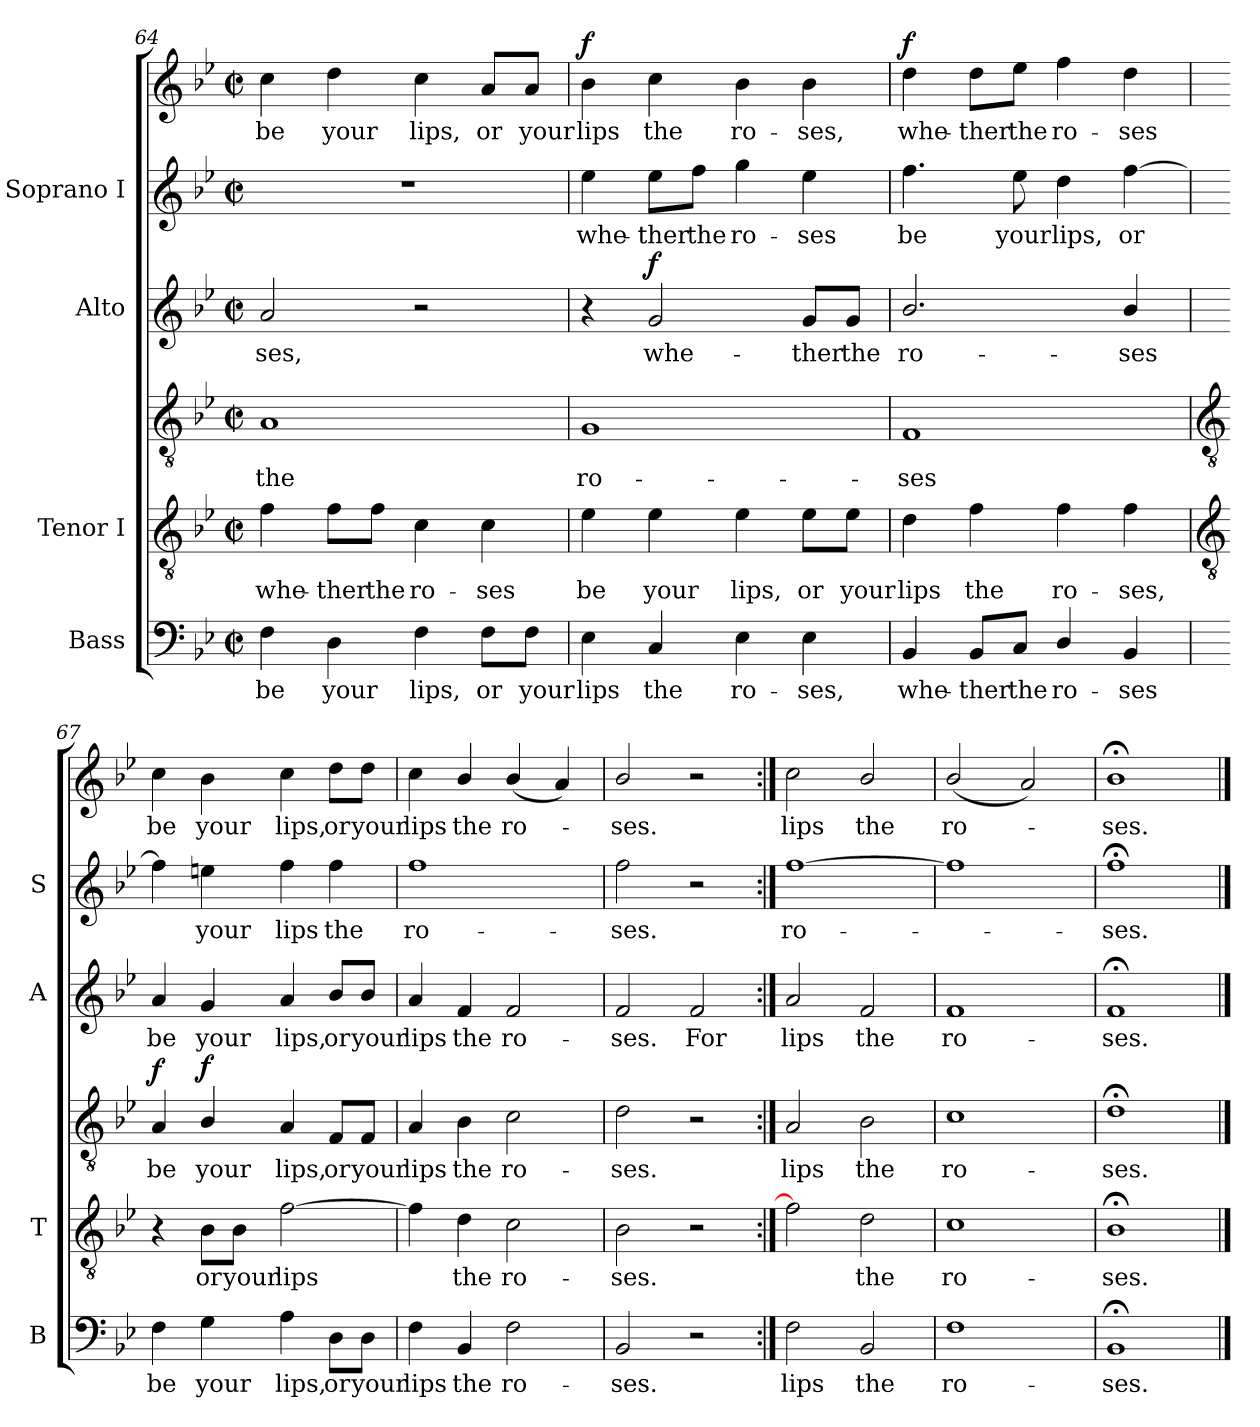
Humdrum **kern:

**kern	**text	**kern	**text	**kern	**text	**dynam	**kern	**text	**dynam	**kern	**text	**kern	**text	**dynam
*part4	*part4	*part3	*part3	*part3	*part3	*part3	*part2	*part2	*part2	*part1	*part1	*part1	*part1	*part1
*staff6	*staff6	*staff5	*staff5	*staff4	*staff4	*staff4/5	*staff3	*staff3	*staff3	*staff2	*staff2	*staff1	*staff1	*staff1/2
*I"Bass	*	*I"Tenor I	*	*	*	*	*I"Alto	*	*	*I"Soprano I	*	*	*	*
*I'B	*	*I'T	*	*	*	*	*I'A	*	*	*I'S	*	*	*	*
*clefF4	*	*clefGv2	*	*clefGv2	*	*	*clefG2	*	*	*clefG2	*	*clefG2	*	*
*k[b-e-]	*	*k[b-e-]	*	*k[b-e-]	*	*	*k[b-e-]	*	*	*k[b-e-]	*	*k[b-e-]	*	*
*B-:	*	*B-:	*	*B-:	*	*	*B-:	*	*	*B-:	*	*B-:	*	*
*M2/2	*	*M2/2	*	*M2/2	*	*	*M2/2	*	*	*M2/2	*	*M2/2	*	*
*met(c|)	*	*met(c|)	*	*met(c|)	*	*	*met(c|)	*	*	*met(c|)	*	*met(c|)	*	*
=64	=64	=64	=64	=64	=64	=64	=64	=64	=64	=64	=64	=64	=64	=64
!	!LO:LY:b	!	!LO:LY:b	!	!LO:LY:b	!	!	!LO:LY:b	!	!	!	!	!LO:LY:b	!
4F	be	4f	whe-	1A	the	.	2a	ses,	.	1r	.	4cc	be	.
!	!LO:LY:b	!	!LO:LY:b	!	!	!	!	!	!	!	!	!	!LO:LY:b	!
4D	your	8f\L	-ther	.	.	.	.	.	.	.	.	4dd	your	.
!	!	!	!LO:LY:b	!	!	!	!	!	!	!	!	!	!	!
.	.	8f\J	the	.	.	.	.	.	.	.	.	.	.	.
!	!LO:LY:b	!	!LO:LY:b	!	!	!	!	!	!	!	!	!	!LO:LY:b	!
4F	lips,	4c	ro-	.	.	.	2r	.	.	.	.	4cc	lips,	.
!	!LO:LY:b	!	!LO:LY:b	!	!	!	!	!	!	!	!	!	!LO:LY:b	!
8F\L	or	4c	-ses	.	.	.	.	.	.	.	.	8a/L	or	.
!	!LO:LY:b	!	!	!	!	!	!	!	!	!	!	!	!LO:LY:b	!
8F\J	your	.	.	.	.	.	.	.	.	.	.	8a/J	your	.
=65	=65	=65	=65	=65	=65	=65	=65	=65	=65	=65	=65	=65	=65	=65
!	!LO:LY:b	!	!LO:LY:b	!	!LO:LY:b	!	!	!	!	!	!LO:LY:b	!	!LO:LY:b	!LO:DY:b=2
4E-	lips	4e-	-be	1G	ro-	.	4r	.	.	4ee-	whe-	4b-	lips	f
!	!LO:LY:b	!	!LO:LY:b	!	!	!	!	!LO:LY:b	!LO:DY:b	!	!LO:LY:b	!	!LO:LY:b	!
4C	the	4e-	your	.	.	.	2g	whe-	f	8ee-\L	-ther	4cc	the	.
!	!	!	!	!	!	!	!	!	!	!	!LO:LY:b	!	!	!
.	.	.	.	.	.	.	.	.	.	8ff\J	the	.	.	.
!	!LO:LY:b	!	!LO:LY:b	!	!	!	!	!	!	!	!LO:LY:b	!	!LO:LY:b	!
4E-	ro-	4e-	lips,	.	.	.	.	.	.	4gg	ro-	4b-	ro-	.
!	!LO:LY:b	!	!LO:LY:b	!	!	!	!	!LO:LY:b	!	!	!LO:LY:b	!	!LO:LY:b	!
4E-	-ses,	8e-\L	or	.	.	.	8g/L	-ther	.	4ee-	-ses	4b-	-ses,	.
!	!	!	!LO:LY:b	!	!	!	!	!LO:LY:b	!	!	!	!	!	!
.	.	8e-\J	your	.	.	.	8g/J	the	.	.	.	.	.	.
=66	=66	=66	=66	=66	=66	=66	=66	=66	=66	=66	=66	=66	=66	=66
!	!LO:LY:b	!	!LO:LY:b	!	!LO:LY:b	!	!	!LO:LY:b	!	!	!LO:LY:b	!	!LO:LY:b	!LO:DY:b
4BB-	whe-	4d	lips	1F	ses	.	2.b-/	ro-	.	4.ff	be	4dd	whe-	f
!	!LO:LY:b	!	!LO:LY:b	!	!	!	!	!	!	!	!	!	!LO:LY:b	!
8BB-/L	-ther	4f	the	.	.	.	.	.	.	.	.	8dd\L	-ther	.
!	!LO:LY:b	!	!	!	!	!	!	!	!	!	!LO:LY:b	!	!LO:LY:b	!
8C/J	the	.	.	.	.	.	.	.	.	8ee-	your	8ee-\J	the	.
!	!LO:LY:b	!	!LO:LY:b	!	!	!	!	!	!	!	!LO:LY:b	!	!LO:LY:b	!
4D/	ro-	4f	ro-	.	.	.	.	.	.	4dd	lips,	4ff	ro-	.
!	!LO:LY:b	!	!LO:LY:b	!	!	!	!	!LO:LY:b	!	!	!LO:LY:b	!	!LO:LY:b	!
4BB-	-ses	4f	-ses,	.	.	.	4b-/	-ses	.	[4ff	or	4dd	-ses	.
!!LO:LB:g=z
=67	=67	=67	=67	=67	=67	=67	=67	=67	=67	=67	=67	=67	=67	=67
*	*	*clefGv2	*	*clefGv2	*	*	*	*	*	*	*	*	*	*
!	!LO:LY:b	!	!	!	!LO:LY:b	!LO:DY:b	!	!LO:LY:b	!	!	!	!	!LO:LY:b	!
4F	be	4r	.	4A	be	f	4a	be	.	4ff]	.	4cc	be	.
!	!LO:LY:b	!	!LO:LY:b	!	!LO:LY:b	!LO:DY:b=2	!	!LO:LY:b	!	!	!LO:LY:b	!	!LO:LY:b	!
4G	your	8B-\L	or	4B-/	your	f	4g	your	.	4een	your	4b-	your	.
!	!	!	!LO:LY:b	!	!	!	!	!	!	!	!	!	!	!
.	.	8B-\J	your	.	.	.	.	.	.	.	.	.	.	.
!	!LO:LY:b	!	!LO:LY:b	!	!LO:LY:b	!	!	!LO:LY:b	!	!	!LO:LY:b	!	!LO:LY:b	!
4A	lips,	[2f	lips	4A	lips,	.	4a	lips,	.	4ff	lips	4cc	lips,	.
!	!LO:LY:b	!	!	!	!LO:LY:b	!	!	!LO:LY:b	!	!	!LO:LY:b	!	!LO:LY:b	!
8D\L	or	.	.	8F/L	or	.	8b-/L	or	.	4ff	the	8dd\L	or	.
!	!LO:LY:b	!	!	!	!LO:LY:b	!	!	!LO:LY:b	!	!	!	!	!LO:LY:b	!
8D\J	your	.	.	8F/J	your	.	8b-/J	your	.	.	.	8dd\J	your	.
=68	=68	=68	=68	=68	=68	=68	=68	=68	=68	=68	=68	=68	=68	=68
!	!LO:LY:b	!	!	!	!LO:LY:b	!	!	!LO:LY:b	!	!	!LO:LY:b	!	!LO:LY:b	!
4F	lips	4f]	.	4A	lips	.	4a	lips	.	1ff	ro-	4cc	lips	.
!	!LO:LY:b	!	!LO:LY:b	!	!LO:LY:b	!	!	!LO:LY:b	!	!	!	!	!LO:LY:b	!
4BB-	the	4d	-the	4B-	the	.	4f	the	.	.	.	4b-/	the	.
!	!LO:LY:b	!	!LO:LY:b	!	!LO:LY:b	!	!	!LO:LY:b	!	!	!	!	!LO:LY:b	!
2F	ro-	2c	ro-	2c	ro-	.	2f	ro-	.	.	.	(<4b-/	ro-	.
.	.	.	.	.	.	.	.	.	.	.	.	4a)	.	.
=69	=69	=69	=69	=69	=69	=69	=69	=69	=69	=69	=69	=69	=69	=69
!	!LO:LY:b	!	!LO:LY:b	!	!LO:LY:b	!	!	!LO:LY:b	!	!	!LO:LY:b	!	!LO:LY:b	!
2BB-	-ses.	2B-	ses.	2d	-ses.	.	2f	-ses.	.	2ff	ses.	2b-/	-ses.	.
!	!	!	!	!	!	!	!	!LO:LY:b	!	!	!	!	!	!
2r	.	2r	.	2r	.	.	2f	For	.	2r	.	2r	.	.
=70:|!	=70:|!	=70:|!	=70:|!	=70:|!	=70:|!	=70:|!	=70:|!	=70:|!	=70:|!	=70:|!	=70:|!	=70:|!	=70:|!	=70:|!
!	!LO:LY:b	!	!	!	!LO:LY:b	!	!	!LO:LY:b	!	!	!LO:LY:b	!	!LO:LY:b	!
2F	lips	2f]	.	2A	lips	.	2a	lips	.	[1ff	ro-	2cc	lips	.
!	!LO:LY:b	!	!LO:LY:b	!	!LO:LY:b	!	!	!LO:LY:b	!	!	!	!	!LO:LY:b	!
2BB-	the	2d	the	2B-	the	.	2f	the	.	.	.	2b-/	the	.
=71	=71	=71	=71	=71	=71	=71	=71	=71	=71	=71	=71	=71	=71	=71
!	!LO:LY:b	!	!LO:LY:b	!	!LO:LY:b	!	!	!LO:LY:b	!	!	!	!	!LO:LY:b	!
1F	ro-	1c	-ro-	1c	ro-	.	1f	ro-	.	1ff]	.	(<2b-/	ro-	.
.	.	.	.	.	.	.	.	.	.	.	.	2a)	.	.
=72	=72	=72	=72	=72	=72	=72	=72	=72	=72	=72	=72	=72	=72	=72
!	!LO:LY:b	!	!LO:LY:b	!	!LO:LY:b	!	!	!LO:LY:b	!	!	!LO:LY:b	!	!LO:LY:b	!
1BB-;<	-ses.	1B-;<	ses.	1d;<	-ses.	.	1f;<	-ses.	.	1ff;<	ses.	1b-;</	ses.	.
==	==	==	==	==	==	==	==	==	==	==	==	==	==	==
*-	*-	*-	*-	*-	*-	*-	*-	*-	*-	*-	*-	*-	*-	*-
